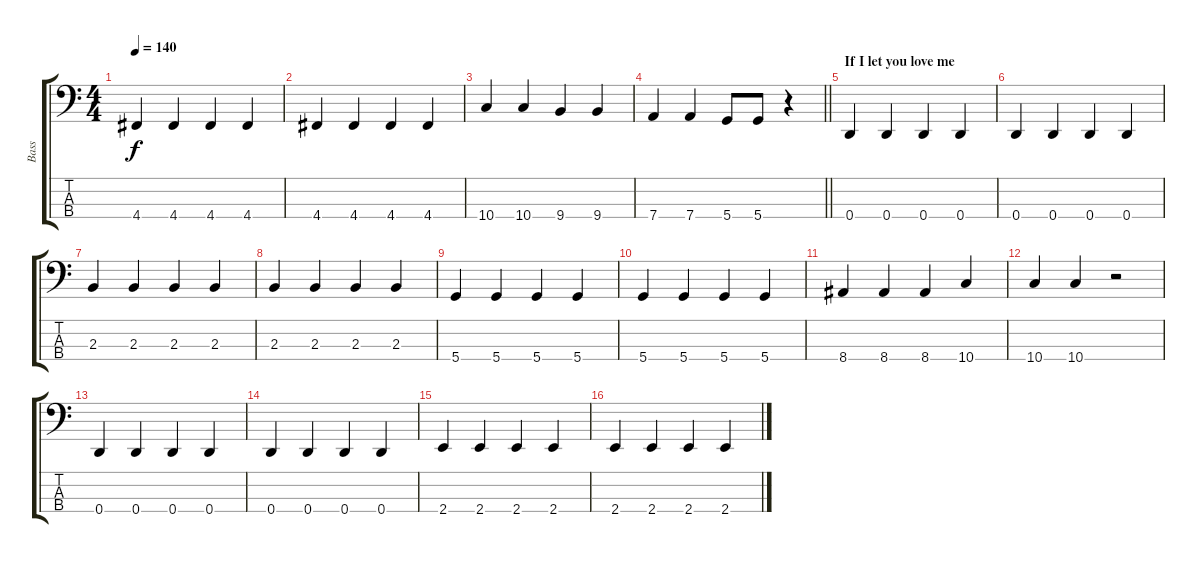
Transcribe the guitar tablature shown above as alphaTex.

\track ("Bass" "Bass") {instrument electricbassfinger}
\staff {score tabs}
\tuning (G2 D2 A1 D1) {hide}
\ts (4 4)
\tempo 140
\clef f4
\ks c
4.4.4{dy f} 4.4.4 4.4.4 4.4.4 |
4.4.4 4.4.4 4.4.4 4.4.4 |
10.4.4 10.4.4 9.4.4 9.4.4 |
\barLineRight lightlight
7.4.4 7.4.4 5.4.8 5.4.8 r.4 |
\section ("" "If I let you love me")
0.4.4 0.4.4 0.4.4 0.4.4 |
0.4.4 0.4.4 0.4.4 0.4.4 |
2.3.4 2.3.4 2.3.4 2.3.4 |
2.3.4 2.3.4 2.3.4 2.3.4 |
5.4.4 5.4.4 5.4.4 5.4.4 |
5.4.4 5.4.4 5.4.4 5.4.4 |
8.4.4 8.4.4 8.4.4 10.4.4 |
10.4.4 10.4.4 r.2 |
0.4.4 0.4.4 0.4.4 0.4.4 |
0.4.4 0.4.4 0.4.4 0.4.4 |
2.4.4 2.4.4 2.4.4 2.4.4 |
2.4.4 2.4.4 2.4.4 2.4.4
